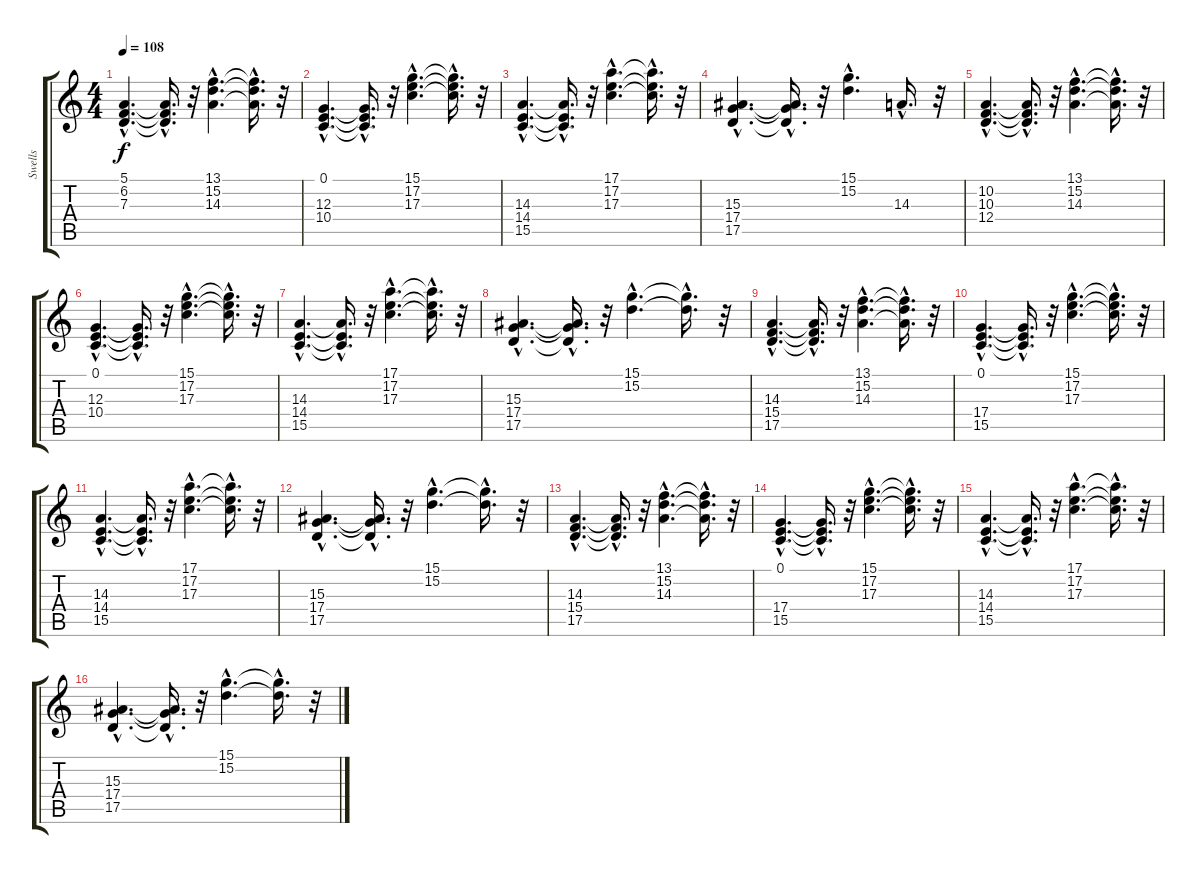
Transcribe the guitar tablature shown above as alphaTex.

\track ("Swells              " "Swells    ") {instrument pad8sweep}
\staff {score tabs}
\tuning (E4 B3 G3 D3 A2 E2) {hide}
\ts (4 4)
\tempo 108
\clef g2
\ks c
(5.1{hac} 6.2{hac} 7.3{hac}).4{d dy f} (5.1{hac t} 6.2{hac t} 7.3{hac t}).16{d} r.32 (13.1{hac} 15.2{hac} 14.3{hac}).4{d} (13.1{hac t} 15.2{hac t} 14.3{hac t}).16{d} r.32 |
(0.1{hac} 12.3{hac} 10.4{hac}).4{d} (0.1{hac t} 12.3{hac t} 10.4{hac t}).16{d} r.32 (15.1{hac} 17.2{hac} 17.3{hac}).4{d} (15.1{hac t} 17.2{hac t} 17.3{hac t}).16{d} r.32 |
(14.3{hac} 14.4{hac} 15.5{hac}).4{d} (14.3{hac t} 14.4{hac t} 15.5{hac t}).16{d} r.32 (17.1{hac} 17.2{hac} 17.3{hac}).4{d} (17.1{hac t} 17.2{hac t} 17.3{hac t}).16{d} r.32 |
(15.3{hac} 17.4{hac} 17.5{hac}).4{d} (15.3{hac t} 17.4{hac t} 17.5{hac t}).16{d} r.32 (15.1{hac} 15.2{hac}).4{d} 14.3{hac}.16{d} r.32 |
(10.2{hac} 10.3{hac} 12.4{hac}).4{d} (10.2{hac t} 10.3{hac t} 12.4{hac t}).16{d} r.32 (13.1{hac} 15.2{hac} 14.3{hac}).4{d} (13.1{hac t} 15.2{hac t} 14.3{hac t}).16{d} r.32 |
(0.1{hac} 12.3{hac} 10.4{hac}).4{d} (0.1{hac t} 12.3{hac t} 10.4{hac t}).16{d} r.32 (15.1{hac} 17.2{hac} 17.3{hac}).4{d} (15.1{hac t} 17.2{hac t} 17.3{hac t}).16{d} r.32 |
(14.3{hac} 14.4{hac} 15.5{hac}).4{d} (14.3{hac t} 14.4{hac t} 15.5{hac t}).16{d} r.32 (17.1{hac} 17.2{hac} 17.3{hac}).4{d} (17.1{hac t} 17.2{hac t} 17.3{hac t}).16{d} r.32 |
(15.3{hac} 17.4{hac} 17.5{hac}).4{d} (15.3{hac t} 17.4{hac t} 17.5{hac t}).16{d} r.32 (15.1{hac} 15.2{hac}).4{d} (15.1{hac t} 15.2{hac t}).16{d} r.32 |
(14.3{hac} 15.4{hac} 17.5{hac}).4{d} (14.3{hac t} 15.4{hac t} 17.5{hac t}).16{d} r.32 (13.1{hac} 15.2{hac} 14.3{hac}).4{d} (13.1{hac t} 15.2{hac t} 14.3{hac t}).16{d} r.32 |
(0.1{hac} 17.4{hac} 15.5{hac}).4{d} (0.1{hac t} 17.4{hac t} 15.5{hac t}).16{d} r.32 (15.1{hac} 17.2{hac} 17.3{hac}).4{d} (15.1{hac t} 17.2{hac t} 17.3{hac t}).16{d} r.32 |
(14.3{hac} 14.4{hac} 15.5{hac}).4{d} (14.3{hac t} 14.4{hac t} 15.5{hac t}).16{d} r.32 (17.1{hac} 17.2{hac} 17.3{hac}).4{d} (17.1{hac t} 17.2{hac t} 17.3{hac t}).16{d} r.32 |
(15.3{hac} 17.4{hac} 17.5{hac}).4{d} (15.3{hac t} 17.4{hac t} 17.5{hac t}).16{d} r.32 (15.1{hac} 15.2{hac}).4{d} (15.1{hac t} 15.2{hac t}).16{d} r.32 |
(14.3{hac} 15.4{hac} 17.5{hac}).4{d} (14.3{hac t} 15.4{hac t} 17.5{hac t}).16{d} r.32 (13.1{hac} 15.2{hac} 14.3{hac}).4{d} (13.1{hac t} 15.2{hac t} 14.3{hac t}).16{d} r.32 |
(0.1{hac} 17.4{hac} 15.5{hac}).4{d} (0.1{hac t} 17.4{hac t} 15.5{hac t}).16{d} r.32 (15.1{hac} 17.2{hac} 17.3{hac}).4{d} (15.1{hac t} 17.2{hac t} 17.3{hac t}).16{d} r.32 |
(14.3{hac} 14.4{hac} 15.5{hac}).4{d} (14.3{hac t} 14.4{hac t} 15.5{hac t}).16{d} r.32 (17.1{hac} 17.2{hac} 17.3{hac}).4{d} (17.1{hac t} 17.2{hac t} 17.3{hac t}).16{d} r.32 |
(15.3{hac} 17.4{hac} 17.5{hac}).4{d} (15.3{hac t} 17.4{hac t} 17.5{hac t}).16{d} r.32 (15.1{hac} 15.2{hac}).4{d} (15.1{hac t} 15.2{hac t}).16{d} r.32
